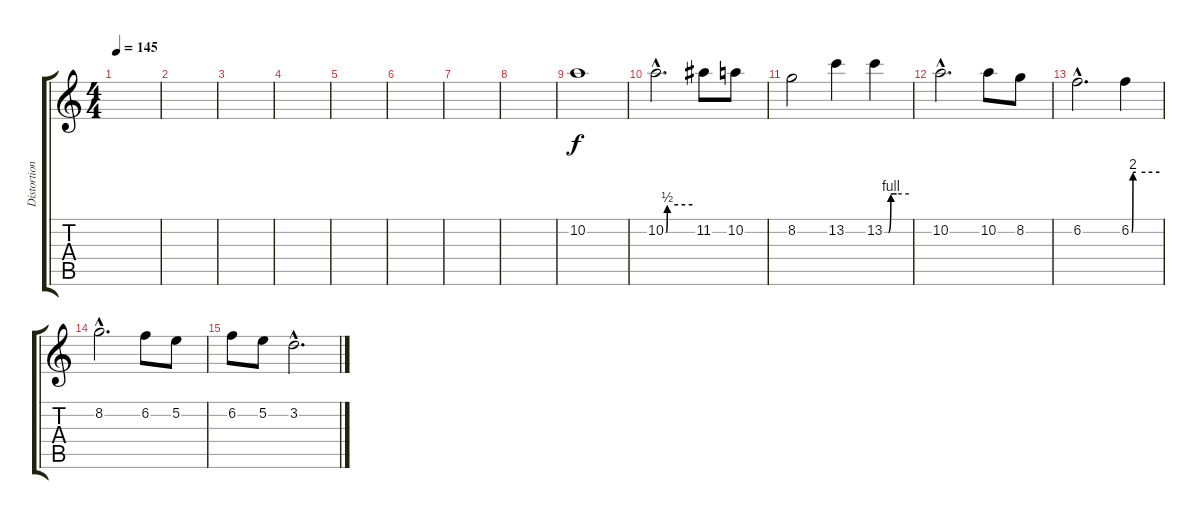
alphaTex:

\track ("Distortion Guitar" "Distortion") {instrument distortionguitar}
\staff {score tabs}
\tuning (E4 B3 G3 D3 A2 E2) {hide}
\ts (4 4)
\tempo 145
\clef g2
\ks c
|
|
|
|
|
|
|
|
10.2.1 |
10.2{be (custom 0 0 2 0 4 2 60 2) hac}.2{d} 11.2.8 10.2.8 |
8.2.2 13.2.4 13.2{be (custom 0 0 10 0 16 4 30 4 60 4)}.4 |
10.2{hac}.2{d} 10.2.8 8.2.8 |
6.2{hac}.2{d} 6.2{be (custom 0 0 2 0 4 8 10 8 30 8 60 8)}.4 |
8.2{hac}.2{d} 6.2.8 5.2.8 |
6.2.8 5.2.8 3.2{hac}.2{d}
